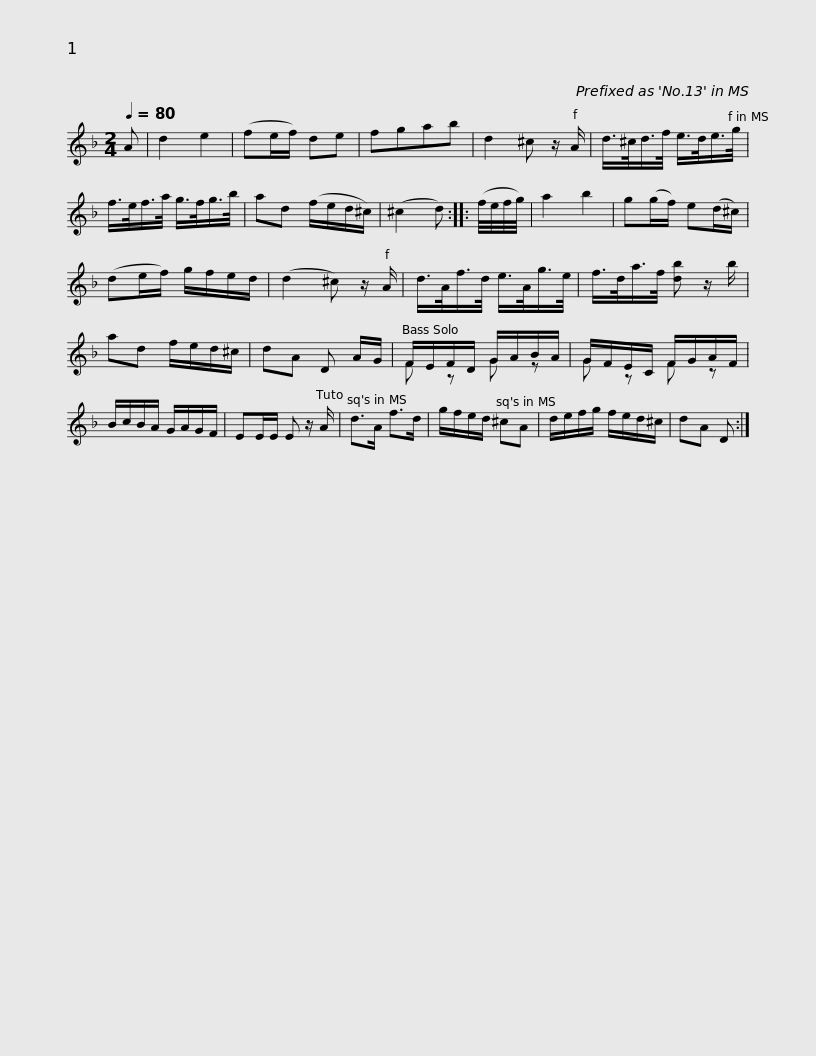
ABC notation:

X:1
%%score ( 1 2 )
L:1/8
Q:1/4=80
M:2/4
I:linebreak $
K:F
V:1 treble
V:2 treble
V:1
 A | d2 e2 | (fe/f/) de | fgab | d2 ^c z/ A/ |$ %5
 d/>^c/d/>f/ e/>d/e/>g/ | f/>e/f/>a/ g/>f/g/>b/ | ad (f/e/d/^c/) | (^c2 d) ::$ (f/4e/4f/4g/4) | %10
 a2 b2 | g(g/f/) e(d/^c/) | (de/f/) g/f/e/d/ | (d2 ^c) z/ A/ |$ d/>A/f/>d/ e/>A/g/>e/ | %15
 f/>d/a/>f/ [db] z/ b/ | ad f/e/d/^c/ | dA D A/G/ |$ F/E/F/D/ G/A/B/A/ | G/F/E/C/ F/G/A/F/ | %20
 B/c/B/A/ G/A/G/F/ | EE/E/ E z/ A/ |$ d>A f>d | g/f/e/d/ ^cA | d/e/f/g/ f/e/d/^c/ | %25
 dA D :| %26
V:2
 x | x4 | x4 | x4 | x4 |$ %5
 x4 | x4 | x4 | x3 ::$ x | %10
 x4 | x4 | x4 | x4 |$ x4 | %15
 x4 | x4 | x4 |$ F z G z | G z F z | %20
 x4 | x4 |$ x4 | x4 | x4 | %25
 x3 :| %26
